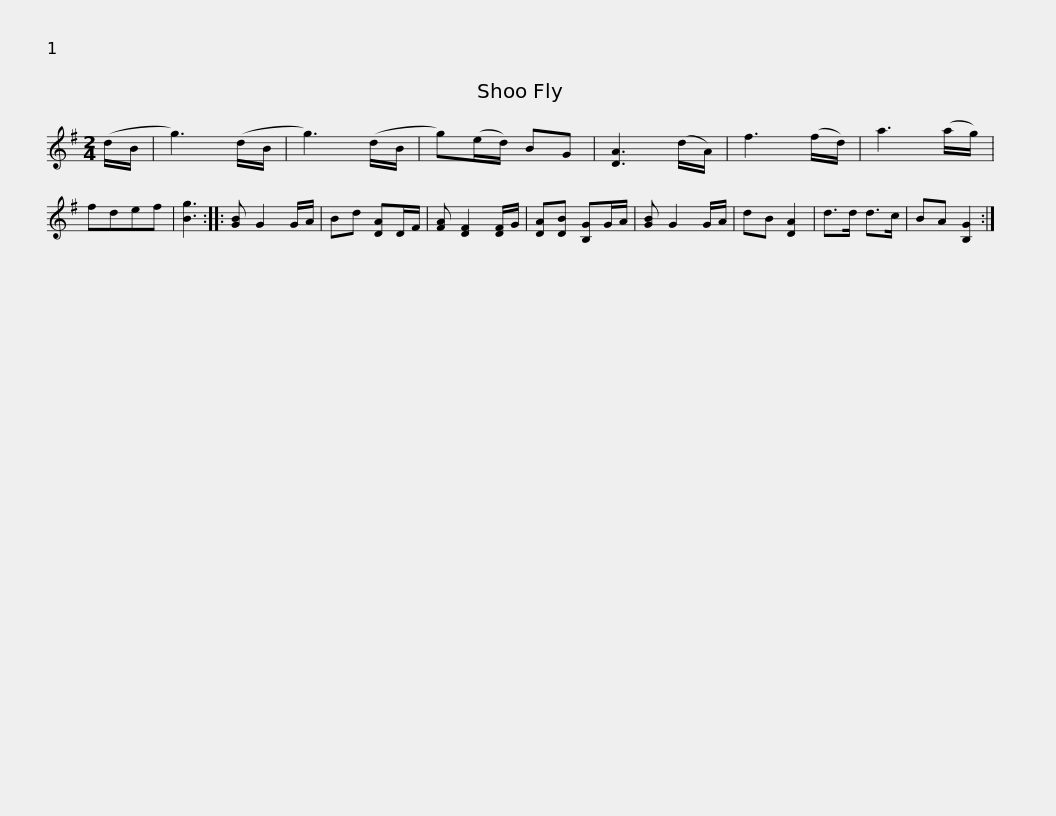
X:1
L:1/8
M:2/4
I:linebreak $
K:G
V:1 treble
V:1
 (d/B/ | g3) (d/B/ | g3) (d/B/ | g)(e/d/) BG | [DA]3 (d/A/) | %5
 f3 (f/d/) | a3 (a/g/) | fdef | [Bg]3 :: [GB] G2 G/A/ | %10
 Bd [DA]D/F/ |$ [FA] [DF]2 [DF]/G/ | [DA][DB] [B,G]G/A/ | [GB] G2 G/A/ | dB [DA]2 | %15
 d>d d>c | BA [B,G]2 :| %17
